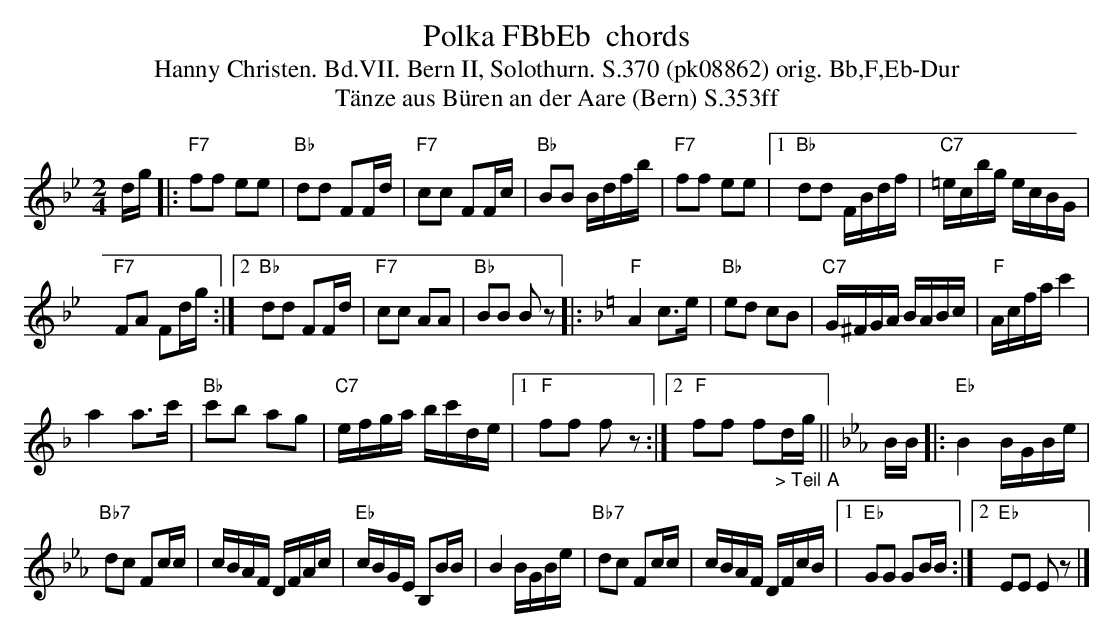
X:1
T: Polka FBbEb  chords
T:Hanny Christen. Bd.VII. Bern II, Solothurn. S.370 (pk08862) orig. Bb,F,Eb-Dur
T: T\"anze aus B\"uren an der Aare (Bern) S.353ff
M:2/4
L:1/16
K:Bb %%MIDI gchordon
dg |: "F7"f2f2 e2e2 | "Bb"d2d2 F2Fd | "F7"c2c2 F2Fc | "Bb"B2B2 Bdfb | "F7"f2f2 e2e2 |1 "Bb"d2d2 FBdf | "C7"=ecbg ecBG |
"F7"F2A2 F2dg :|2 "Bb"d2d2 F2Fd | "F7"c2c2 A2A2 | "Bb"B2B2 B2z2 |: [K:F] "F"A4 c3e | "Bb"e2d2 c2B2 | "C7"G^FGA BABc | "F"Acfa c'4 |
a4 a3c' | "Bb"c'2b2 a2g2 | "C7"efga bc'de |1 "F"f2f2 f2z2 :|2 "F"f2f2 f2"_> Teil A"dg || [K:Eb] BB |:"Eb"B4 BGBe |
"Bb7"d2c2 F2cc | cBAF DFAc | "Eb"cBGE B,2BB | B4 BGBe | "Bb7"d2c2 F2cc | cBAF DFcB |1 "Eb"G2G2 G2BB :|2 "Eb"E2E2 E2z2 |]
